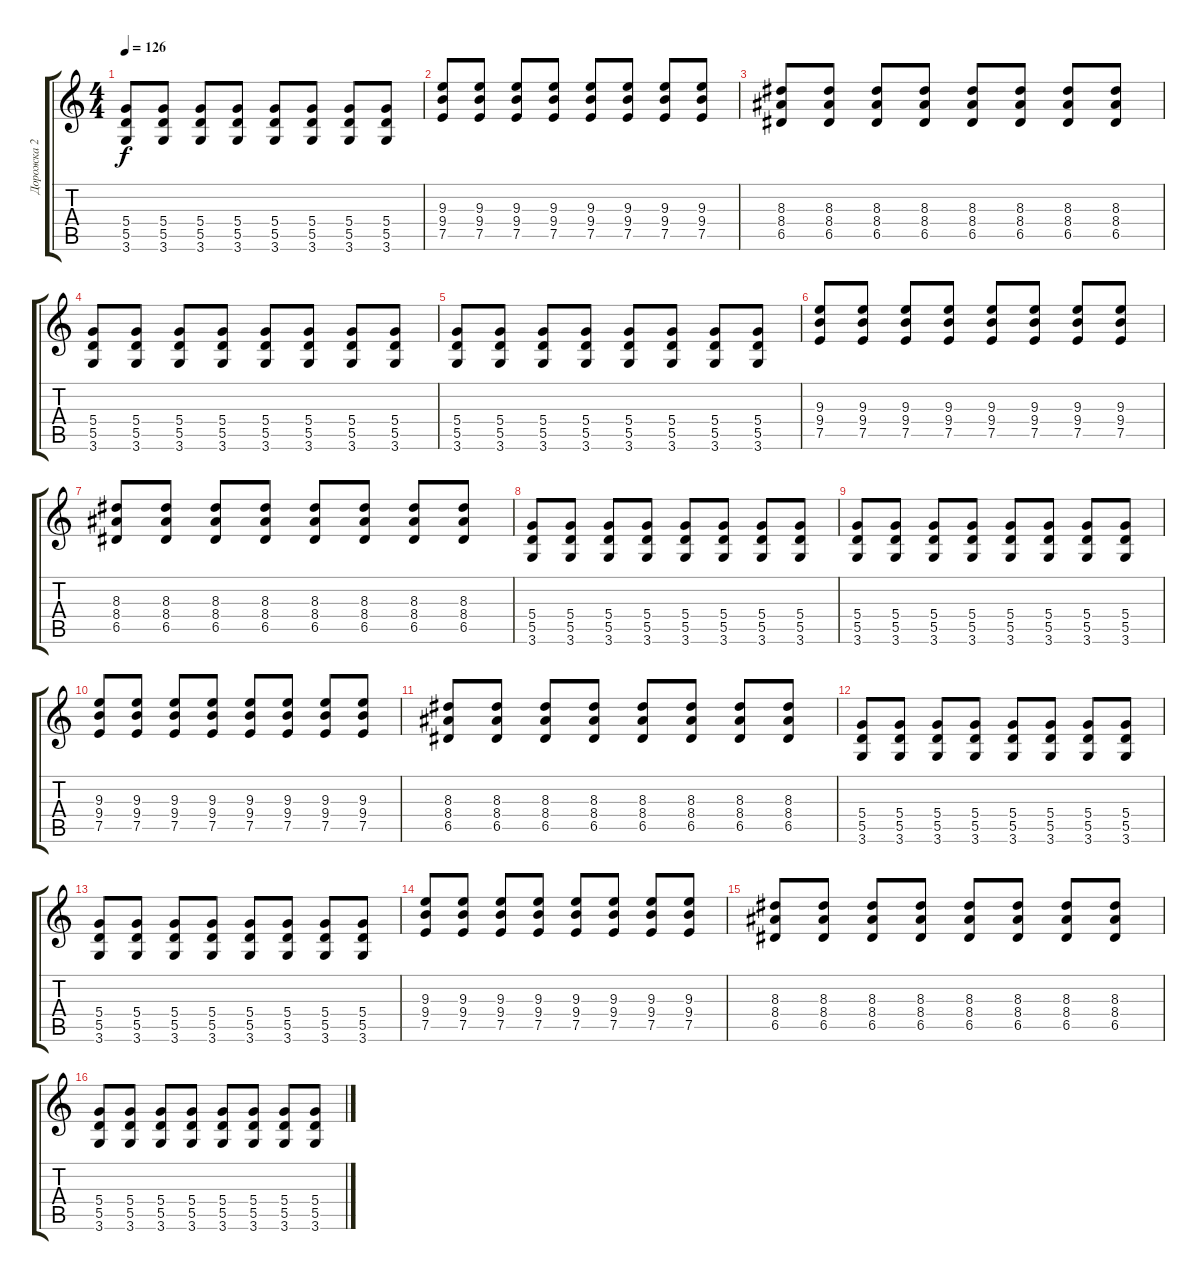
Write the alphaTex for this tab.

\track ("Дорожка 2" "Дорожка 2") {instrument overdrivenguitar}
\staff {score tabs}
\tuning (E4 B3 G3 D3 A2 E2) {hide}
\ts (4 4)
\tempo 126
\clef g2
\ks c
(5.4 5.5 3.6).8{dy f} (5.4 5.5 3.6).8 (5.4 5.5 3.6).8 (5.4 5.5 3.6).8 (5.4 5.5 3.6).8 (5.4 5.5 3.6).8 (5.4 5.5 3.6).8 (5.4 5.5 3.6).8 |
(9.3 9.4 7.5).8 (9.3 9.4 7.5).8 (9.3 9.4 7.5).8 (9.3 9.4 7.5).8 (9.3 9.4 7.5).8 (9.3 9.4 7.5).8 (9.3 9.4 7.5).8 (9.3 9.4 7.5).8 |
(8.3 8.4 6.5).8 (8.3 8.4 6.5).8 (8.3 8.4 6.5).8 (8.3 8.4 6.5).8 (8.3 8.4 6.5).8 (8.3 8.4 6.5).8 (8.3 8.4 6.5).8 (8.3 8.4 6.5).8 |
(5.4 5.5 3.6).8 (5.4 5.5 3.6).8 (5.4 5.5 3.6).8 (5.4 5.5 3.6).8 (5.4 5.5 3.6).8 (5.4 5.5 3.6).8 (5.4 5.5 3.6).8 (5.4 5.5 3.6).8 |
(5.4 5.5 3.6).8 (5.4 5.5 3.6).8 (5.4 5.5 3.6).8 (5.4 5.5 3.6).8 (5.4 5.5 3.6).8 (5.4 5.5 3.6).8 (5.4 5.5 3.6).8 (5.4 5.5 3.6).8 |
(9.3 9.4 7.5).8 (9.3 9.4 7.5).8 (9.3 9.4 7.5).8 (9.3 9.4 7.5).8 (9.3 9.4 7.5).8 (9.3 9.4 7.5).8 (9.3 9.4 7.5).8 (9.3 9.4 7.5).8 |
(8.3 8.4 6.5).8 (8.3 8.4 6.5).8 (8.3 8.4 6.5).8 (8.3 8.4 6.5).8 (8.3 8.4 6.5).8 (8.3 8.4 6.5).8 (8.3 8.4 6.5).8 (8.3 8.4 6.5).8 |
(5.4 5.5 3.6).8 (5.4 5.5 3.6).8 (5.4 5.5 3.6).8 (5.4 5.5 3.6).8 (5.4 5.5 3.6).8 (5.4 5.5 3.6).8 (5.4 5.5 3.6).8 (5.4 5.5 3.6).8 |
(5.4 5.5 3.6).8 (5.4 5.5 3.6).8 (5.4 5.5 3.6).8 (5.4 5.5 3.6).8 (5.4 5.5 3.6).8 (5.4 5.5 3.6).8 (5.4 5.5 3.6).8 (5.4 5.5 3.6).8 |
(9.3 9.4 7.5).8 (9.3 9.4 7.5).8 (9.3 9.4 7.5).8 (9.3 9.4 7.5).8 (9.3 9.4 7.5).8 (9.3 9.4 7.5).8 (9.3 9.4 7.5).8 (9.3 9.4 7.5).8 |
(8.3 8.4 6.5).8 (8.3 8.4 6.5).8 (8.3 8.4 6.5).8 (8.3 8.4 6.5).8 (8.3 8.4 6.5).8 (8.3 8.4 6.5).8 (8.3 8.4 6.5).8 (8.3 8.4 6.5).8 |
(5.4 5.5 3.6).8 (5.4 5.5 3.6).8 (5.4 5.5 3.6).8 (5.4 5.5 3.6).8 (5.4 5.5 3.6).8 (5.4 5.5 3.6).8 (5.4 5.5 3.6).8 (5.4 5.5 3.6).8 |
(5.4 5.5 3.6).8 (5.4 5.5 3.6).8 (5.4 5.5 3.6).8 (5.4 5.5 3.6).8 (5.4 5.5 3.6).8 (5.4 5.5 3.6).8 (5.4 5.5 3.6).8 (5.4 5.5 3.6).8 |
(9.3 9.4 7.5).8 (9.3 9.4 7.5).8 (9.3 9.4 7.5).8 (9.3 9.4 7.5).8 (9.3 9.4 7.5).8 (9.3 9.4 7.5).8 (9.3 9.4 7.5).8 (9.3 9.4 7.5).8 |
(8.3 8.4 6.5).8 (8.3 8.4 6.5).8 (8.3 8.4 6.5).8 (8.3 8.4 6.5).8 (8.3 8.4 6.5).8 (8.3 8.4 6.5).8 (8.3 8.4 6.5).8 (8.3 8.4 6.5).8 |
(5.4 5.5 3.6).8 (5.4 5.5 3.6).8 (5.4 5.5 3.6).8 (5.4 5.5 3.6).8 (5.4 5.5 3.6).8 (5.4 5.5 3.6).8 (5.4 5.5 3.6).8 (5.4 5.5 3.6).8
